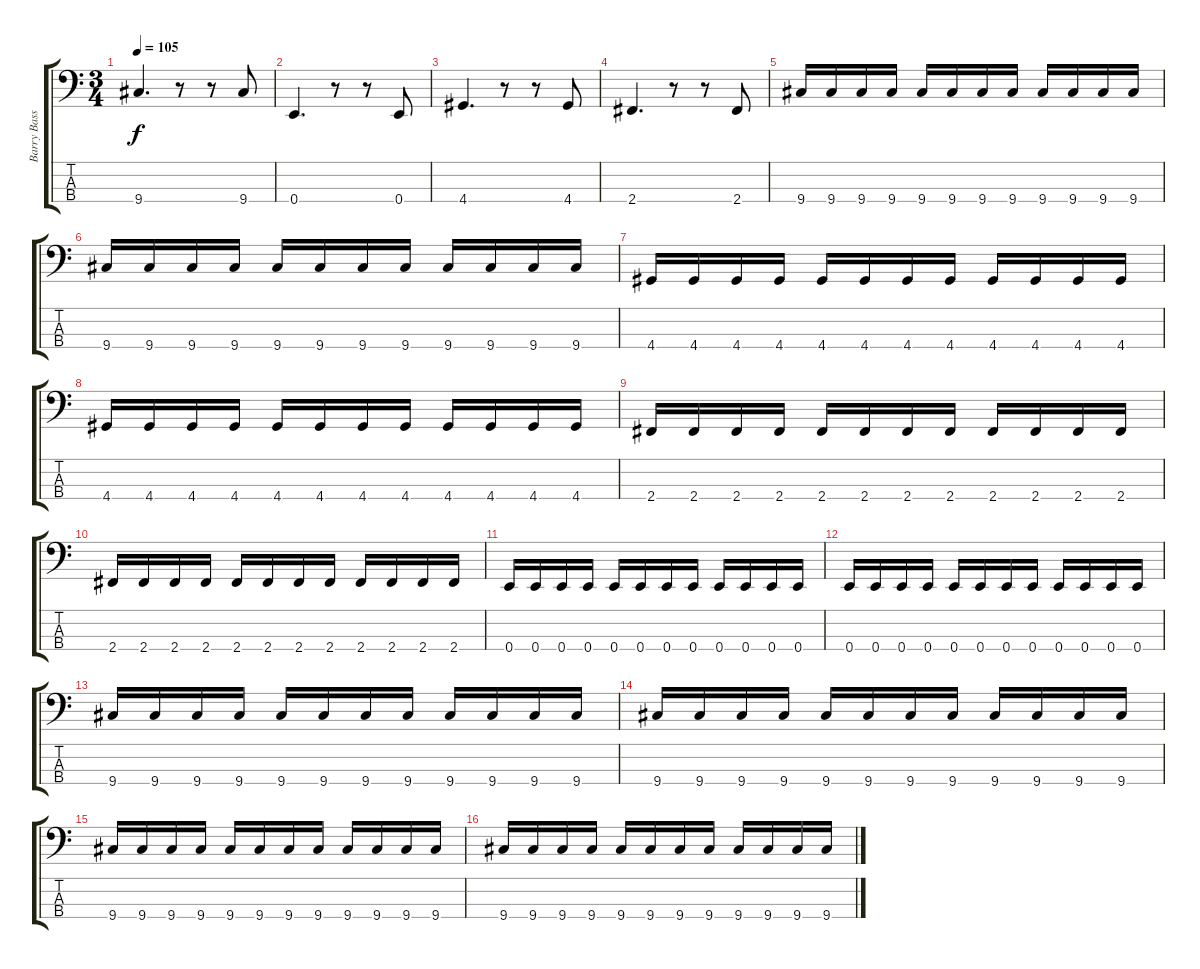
\track ("Barry Bass" "Barry Bass") {instrument electricbassfinger}
\staff {score tabs}
\tuning (G2 D2 A1 E1) {hide}
\ts (3 4)
\tempo 105
\clef f4
\ks c
9.4.4{d dy f} r.8 r.8 9.4.8 |
0.4.4{d} r.8 r.8 0.4.8 |
4.4.4{d} r.8 r.8 4.4.8 |
2.4.4{d} r.8 r.8 2.4.8 |
9.4.16 9.4.16 9.4.16 9.4.16 9.4.16 9.4.16 9.4.16 9.4.16 9.4.16 9.4.16 9.4.16 9.4.16 |
9.4.16 9.4.16 9.4.16 9.4.16 9.4.16 9.4.16 9.4.16 9.4.16 9.4.16 9.4.16 9.4.16 9.4.16 |
4.4.16 4.4.16 4.4.16 4.4.16 4.4.16 4.4.16 4.4.16 4.4.16 4.4.16 4.4.16 4.4.16 4.4.16 |
4.4.16 4.4.16 4.4.16 4.4.16 4.4.16 4.4.16 4.4.16 4.4.16 4.4.16 4.4.16 4.4.16 4.4.16 |
2.4.16 2.4.16 2.4.16 2.4.16 2.4.16 2.4.16 2.4.16 2.4.16 2.4.16 2.4.16 2.4.16 2.4.16 |
2.4.16 2.4.16 2.4.16 2.4.16 2.4.16 2.4.16 2.4.16 2.4.16 2.4.16 2.4.16 2.4.16 2.4.16 |
0.4.16 0.4.16 0.4.16 0.4.16 0.4.16 0.4.16 0.4.16 0.4.16 0.4.16 0.4.16 0.4.16 0.4.16 |
0.4.16 0.4.16 0.4.16 0.4.16 0.4.16 0.4.16 0.4.16 0.4.16 0.4.16 0.4.16 0.4.16 0.4.16 |
9.4.16 9.4.16 9.4.16 9.4.16 9.4.16 9.4.16 9.4.16 9.4.16 9.4.16 9.4.16 9.4.16 9.4.16 |
9.4.16 9.4.16 9.4.16 9.4.16 9.4.16 9.4.16 9.4.16 9.4.16 9.4.16 9.4.16 9.4.16 9.4.16 |
9.4.16 9.4.16 9.4.16 9.4.16 9.4.16 9.4.16 9.4.16 9.4.16 9.4.16 9.4.16 9.4.16 9.4.16 |
9.4.16 9.4.16 9.4.16 9.4.16 9.4.16 9.4.16 9.4.16 9.4.16 9.4.16 9.4.16 9.4.16 9.4.16
